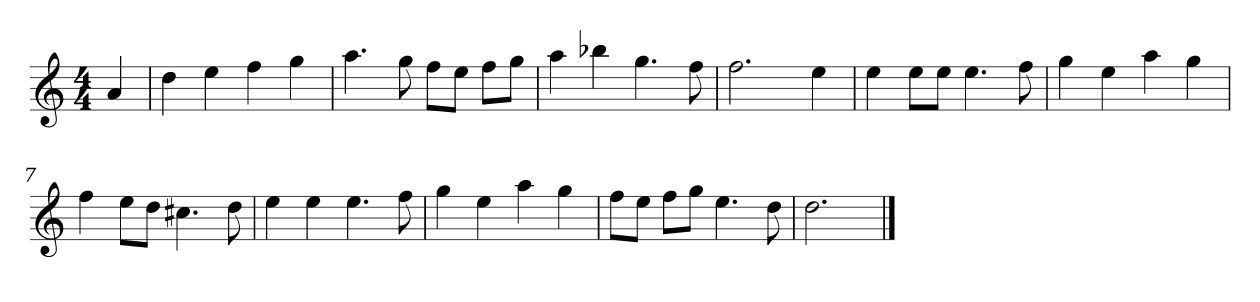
**kern
*part1
*staff1
*k[]
*M4/4
*MM120
=
4a
=1
4dd
4ee
4ff
4gg
=2
4.aa
8gg
8ffL
8eeJ
8ffL
8ggJ
=3
4aa
4bb-X
4.gg
8ff
=4
2.ff
4ee
=5
4ee
8eeL
8eeJ
4.ee
8ff
=6
4gg
4ee
4aa
4gg
=7
4ff
8eeL
8ddJ
4.cc#X
8dd
=8
4ee
4ee
4.ee
8ff
=9
4gg
4ee
4aa
4gg
=10
8ffL
8eeJ
8ffL
8ggJ
4.ee
8dd
=11
2.dd
==
*-
